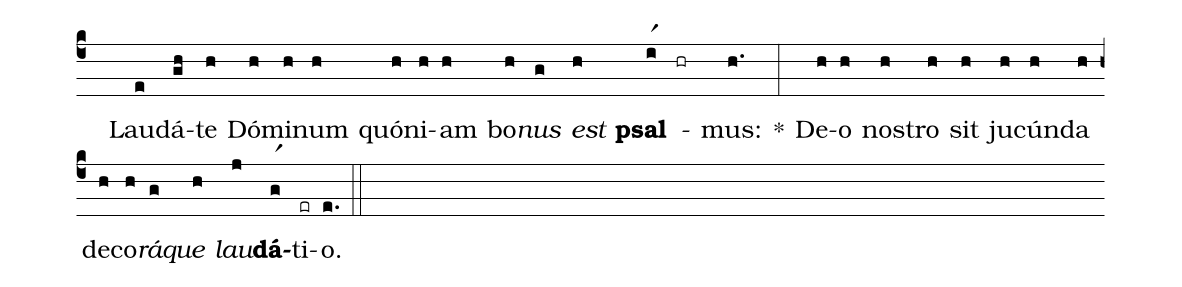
%%
(c4)
( )Lau(e)dá(gh)te(h) Dó(h)mi(h)num(h) quón(h)i(h)am(h) bo(h)<i>nus</i>(g) <i>est</i>(h) <b>psal</b>(ir1) -(hr) mus:(h.) *(:)
De(h)o(h) nos(h)tro(h) sit(h) ju(h)cún(h)da(h) de(h)co(h)<i>rá</i>(g)<i>que</i>(h) <i>lau</i>(j)<b>dá</b>(gr1)ti(er)o.(e.) (::)
